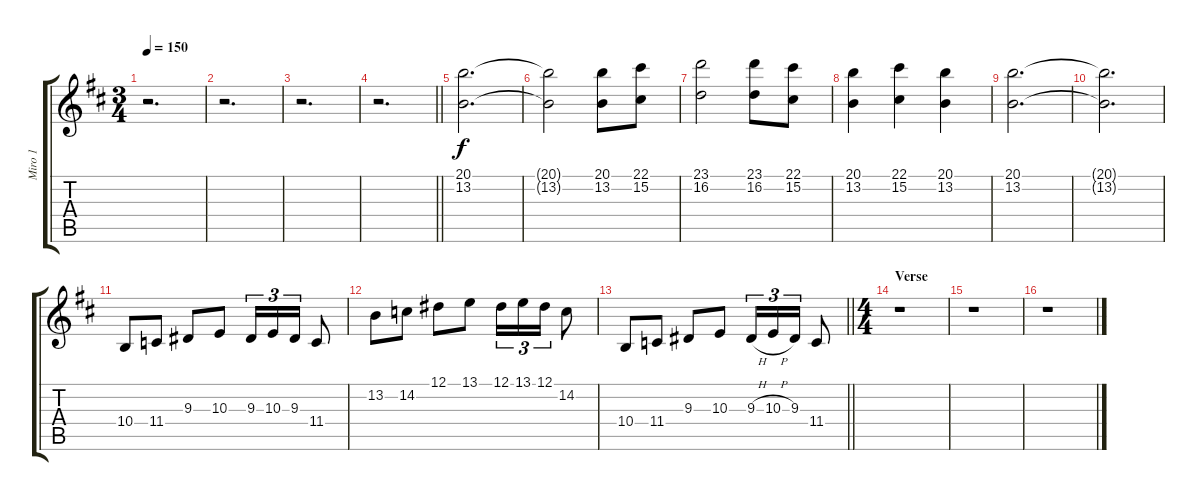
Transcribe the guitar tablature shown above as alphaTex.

\track ("Miro 1" "Miro 1") {instrument stringensemble1}
\staff {score tabs}
\tuning (Eb4 Bb3 Gb3 Db3 Ab2 Eb2) {hide}
\ts (3 4)
\tempo 150
\clef g2
\ks bminor
r.2{d dy f} |
r.2{d} |
r.2{d} |
\barLineRight lightlight
r.2{d} |
(20.1 13.2).2{d} |
(20.1{t} 13.2{t}).2 (20.1 13.2).8 (22.1 15.2).8 |
(23.1 16.2).2 (23.1 16.2).8 (22.1 15.2).8 |
(20.1 13.2).4 (22.1 15.2).4 (20.1 13.2).4 |
(20.1 13.2).2{d} |
(20.1{t} 13.2{t}).2{d} |
10.4.8 11.4.8 9.3.8 10.3.8 9.3.16{tu (3 2)} 10.3.16{tu (3 2)} 9.3.16{tu (3 2)} 11.4.8 |
13.2.8 14.2.8 12.1.8 13.1.8 12.1.16{tu (3 2)} 13.1.16{tu (3 2)} 12.1.16{tu (3 2)} 14.2.8 |
\barLineRight lightlight
10.4.8 11.4.8 9.3.8 10.3.8 9.3{h}.16{tu (3 2)} 10.3{h}.16{tu (3 2)} 9.3.16{tu (3 2)} 11.4.8 |
\ts (4 4)
\section ("" "Verse")
r.1 |
r.1 |
r.1
